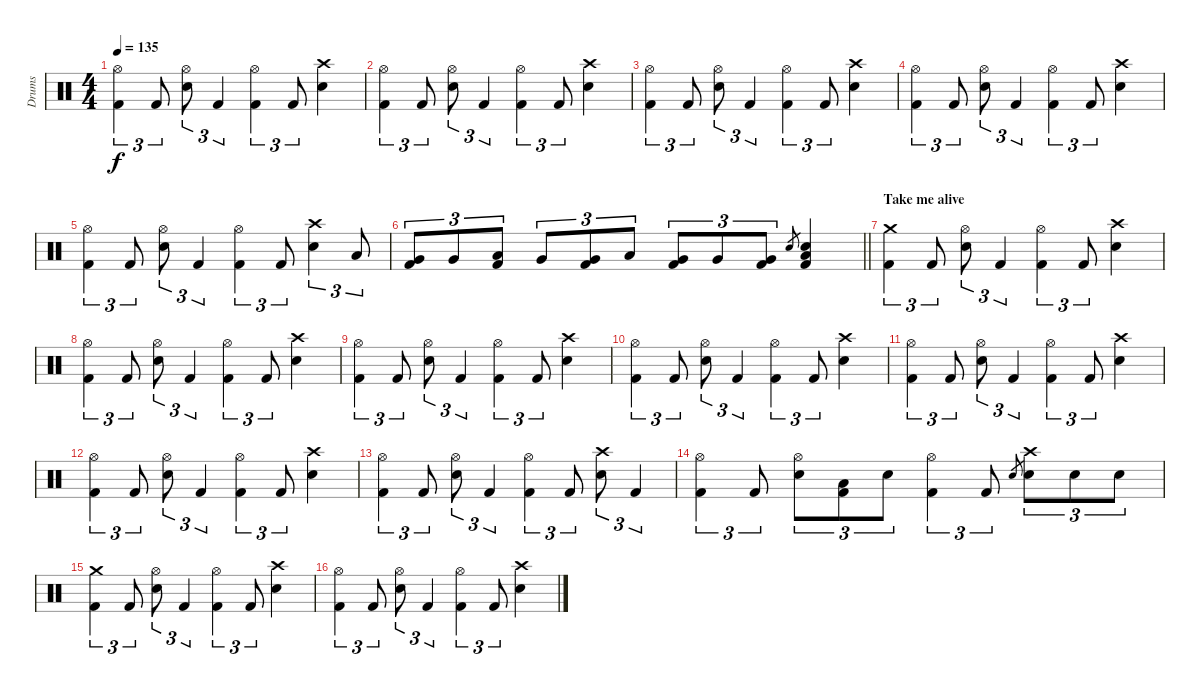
\track ("Drums" "Drums") {instrument percussion}
\staff {score}
\articulation defaults
\ts (4 4)
\tempo 135
\clef neutral
\ks c
("Hi-Hat (open)" "Kick (hit) 2").4{tu (3 2) dy f} "Kick (hit) 2".8{tu (3 2)} ("Hi-Hat (open)" "Electric Snare (hit)").8{tu (3 2)} "Kick (hit) 2".4{tu (3 2)} ("Hi-Hat (open)" "Kick (hit) 2").4{tu (3 2)} "Kick (hit) 2".8{tu (3 2)} ("Crash high (hit)" "Electric Snare (hit)").4 |
("Hi-Hat (open)" "Kick (hit) 2").4{tu (3 2)} "Kick (hit) 2".8{tu (3 2)} ("Hi-Hat (open)" "Electric Snare (hit)").8{tu (3 2)} "Kick (hit) 2".4{tu (3 2)} ("Hi-Hat (open)" "Kick (hit) 2").4{tu (3 2)} "Kick (hit) 2".8{tu (3 2)} ("Crash high (hit)" "Electric Snare (hit)").4 |
("Hi-Hat (open)" "Kick (hit) 2").4{tu (3 2)} "Kick (hit) 2".8{tu (3 2)} ("Hi-Hat (open)" "Electric Snare (hit)").8{tu (3 2)} "Kick (hit) 2".4{tu (3 2)} ("Hi-Hat (open)" "Kick (hit) 2").4{tu (3 2)} "Kick (hit) 2".8{tu (3 2)} ("Crash high (hit)" "Electric Snare (hit)").4 |
("Hi-Hat (open)" "Kick (hit) 2").4{tu (3 2)} "Kick (hit) 2".8{tu (3 2)} ("Hi-Hat (open)" "Electric Snare (hit)").8{tu (3 2)} "Kick (hit) 2".4{tu (3 2)} ("Hi-Hat (open)" "Kick (hit) 2").4{tu (3 2)} "Kick (hit) 2".8{tu (3 2)} ("Crash high (hit)" "Electric Snare (hit)").4 |
("Hi-Hat (open)" "Kick (hit) 2").4{tu (3 2)} "Kick (hit) 2".8{tu (3 2)} ("Hi-Hat (open)" "Electric Snare (hit)").8{tu (3 2)} "Kick (hit) 2".4{tu (3 2)} ("Hi-Hat (open)" "Kick (hit) 2").4{tu (3 2)} "Kick (hit) 2".8{tu (3 2)} ("Crash high (hit)" "Electric Snare (hit)").4{tu (3 2)} "Low Floor Tom (hit)".8{tu (3 2)} |
\barLineRight lightlight
("Very Low Tom (hit)" "Kick (hit) 2").8{tu (3 2)} "Very Low Tom (hit)".8{tu (3 2)} ("Low Floor Tom (hit)" "Kick (hit) 2").8{tu (3 2)} "Very Low Tom (hit)".8{tu (3 2)} ("Very Low Tom (hit)" "Kick (hit) 2").8{tu (3 2)} "Low Floor Tom (hit)".8{tu (3 2)} ("Very Low Tom (hit)" "Kick (hit) 2").8{tu (3 2)} "Very Low Tom (hit)".8{tu (3 2)} ("Very Low Tom (hit)" "Kick (hit) 2").8{tu (3 2)} "Electric Snare (hit)".8{gr} ("Electric Snare (hit)" "Low Floor Tom (hit)" "Kick (hit) 2").4 |
\section ("" "Take me alive")
("Crash medium (hit)" "Kick (hit) 2").4{tu (3 2)} "Kick (hit) 2".8{tu (3 2)} ("Hi-Hat (open)" "Electric Snare (hit)").8{tu (3 2)} "Kick (hit) 2".4{tu (3 2)} ("Hi-Hat (open)" "Kick (hit) 2").4{tu (3 2)} "Kick (hit) 2".8{tu (3 2)} ("Crash high (hit)" "Electric Snare (hit)").4 |
("Hi-Hat (open)" "Kick (hit) 2").4{tu (3 2)} "Kick (hit) 2".8{tu (3 2)} ("Hi-Hat (open)" "Electric Snare (hit)").8{tu (3 2)} "Kick (hit) 2".4{tu (3 2)} ("Hi-Hat (open)" "Kick (hit) 2").4{tu (3 2)} "Kick (hit) 2".8{tu (3 2)} ("Crash high (hit)" "Electric Snare (hit)").4 |
("Hi-Hat (open)" "Kick (hit) 2").4{tu (3 2)} "Kick (hit) 2".8{tu (3 2)} ("Hi-Hat (open)" "Electric Snare (hit)").8{tu (3 2)} "Kick (hit) 2".4{tu (3 2)} ("Hi-Hat (open)" "Kick (hit) 2").4{tu (3 2)} "Kick (hit) 2".8{tu (3 2)} ("Crash high (hit)" "Electric Snare (hit)").4 |
("Hi-Hat (open)" "Kick (hit) 2").4{tu (3 2)} "Kick (hit) 2".8{tu (3 2)} ("Hi-Hat (open)" "Electric Snare (hit)").8{tu (3 2)} "Kick (hit) 2".4{tu (3 2)} ("Hi-Hat (open)" "Kick (hit) 2").4{tu (3 2)} "Kick (hit) 2".8{tu (3 2)} ("Crash high (hit)" "Electric Snare (hit)").4 |
("Hi-Hat (open)" "Kick (hit) 2").4{tu (3 2)} "Kick (hit) 2".8{tu (3 2)} ("Hi-Hat (open)" "Electric Snare (hit)").8{tu (3 2)} "Kick (hit) 2".4{tu (3 2)} ("Hi-Hat (open)" "Kick (hit) 2").4{tu (3 2)} "Kick (hit) 2".8{tu (3 2)} ("Crash high (hit)" "Electric Snare (hit)").4 |
("Hi-Hat (open)" "Kick (hit) 2").4{tu (3 2)} "Kick (hit) 2".8{tu (3 2)} ("Hi-Hat (open)" "Electric Snare (hit)").8{tu (3 2)} "Kick (hit) 2".4{tu (3 2)} ("Hi-Hat (open)" "Kick (hit) 2").4{tu (3 2)} "Kick (hit) 2".8{tu (3 2)} ("Crash high (hit)" "Electric Snare (hit)").4 |
("Hi-Hat (open)" "Kick (hit) 2").4{tu (3 2)} "Kick (hit) 2".8{tu (3 2)} ("Hi-Hat (open)" "Electric Snare (hit)").8{tu (3 2)} "Kick (hit) 2".4{tu (3 2)} ("Hi-Hat (open)" "Kick (hit) 2").4{tu (3 2)} "Kick (hit) 2".8{tu (3 2)} ("Crash high (hit)" "Electric Snare (hit)").8{tu (3 2)} "Kick (hit) 2".4{tu (3 2)} |
("Hi-Hat (open)" "Kick (hit) 2").4{tu (3 2)} "Kick (hit) 2".8{tu (3 2)} ("Hi-Hat (open)" "Electric Snare (hit)").8{tu (3 2)} ("Low Floor Tom (hit)" "Kick (hit) 2").8{tu (3 2)} "Electric Snare (hit)".8{tu (3 2)} ("Hi-Hat (open)" "Kick (hit) 2").4{tu (3 2)} "Kick (hit) 2".8{tu (3 2)} "Electric Snare (hit)".8{gr} ("Crash high (hit)" "Electric Snare (hit)").8{tu (3 2)} "Electric Snare (hit)".8{tu (3 2)} "Electric Snare (hit)".8{tu (3 2)} |
("Crash medium (hit)" "Kick (hit) 2").4{tu (3 2)} "Kick (hit) 2".8{tu (3 2)} ("Hi-Hat (open)" "Electric Snare (hit)").8{tu (3 2)} "Kick (hit) 2".4{tu (3 2)} ("Hi-Hat (open)" "Kick (hit) 2").4{tu (3 2)} "Kick (hit) 2".8{tu (3 2)} ("Crash high (hit)" "Electric Snare (hit)").4 |
("Hi-Hat (open)" "Kick (hit) 2").4{tu (3 2)} "Kick (hit) 2".8{tu (3 2)} ("Hi-Hat (open)" "Electric Snare (hit)").8{tu (3 2)} "Kick (hit) 2".4{tu (3 2)} ("Hi-Hat (open)" "Kick (hit) 2").4{tu (3 2)} "Kick (hit) 2".8{tu (3 2)} ("Crash high (hit)" "Electric Snare (hit)").4
